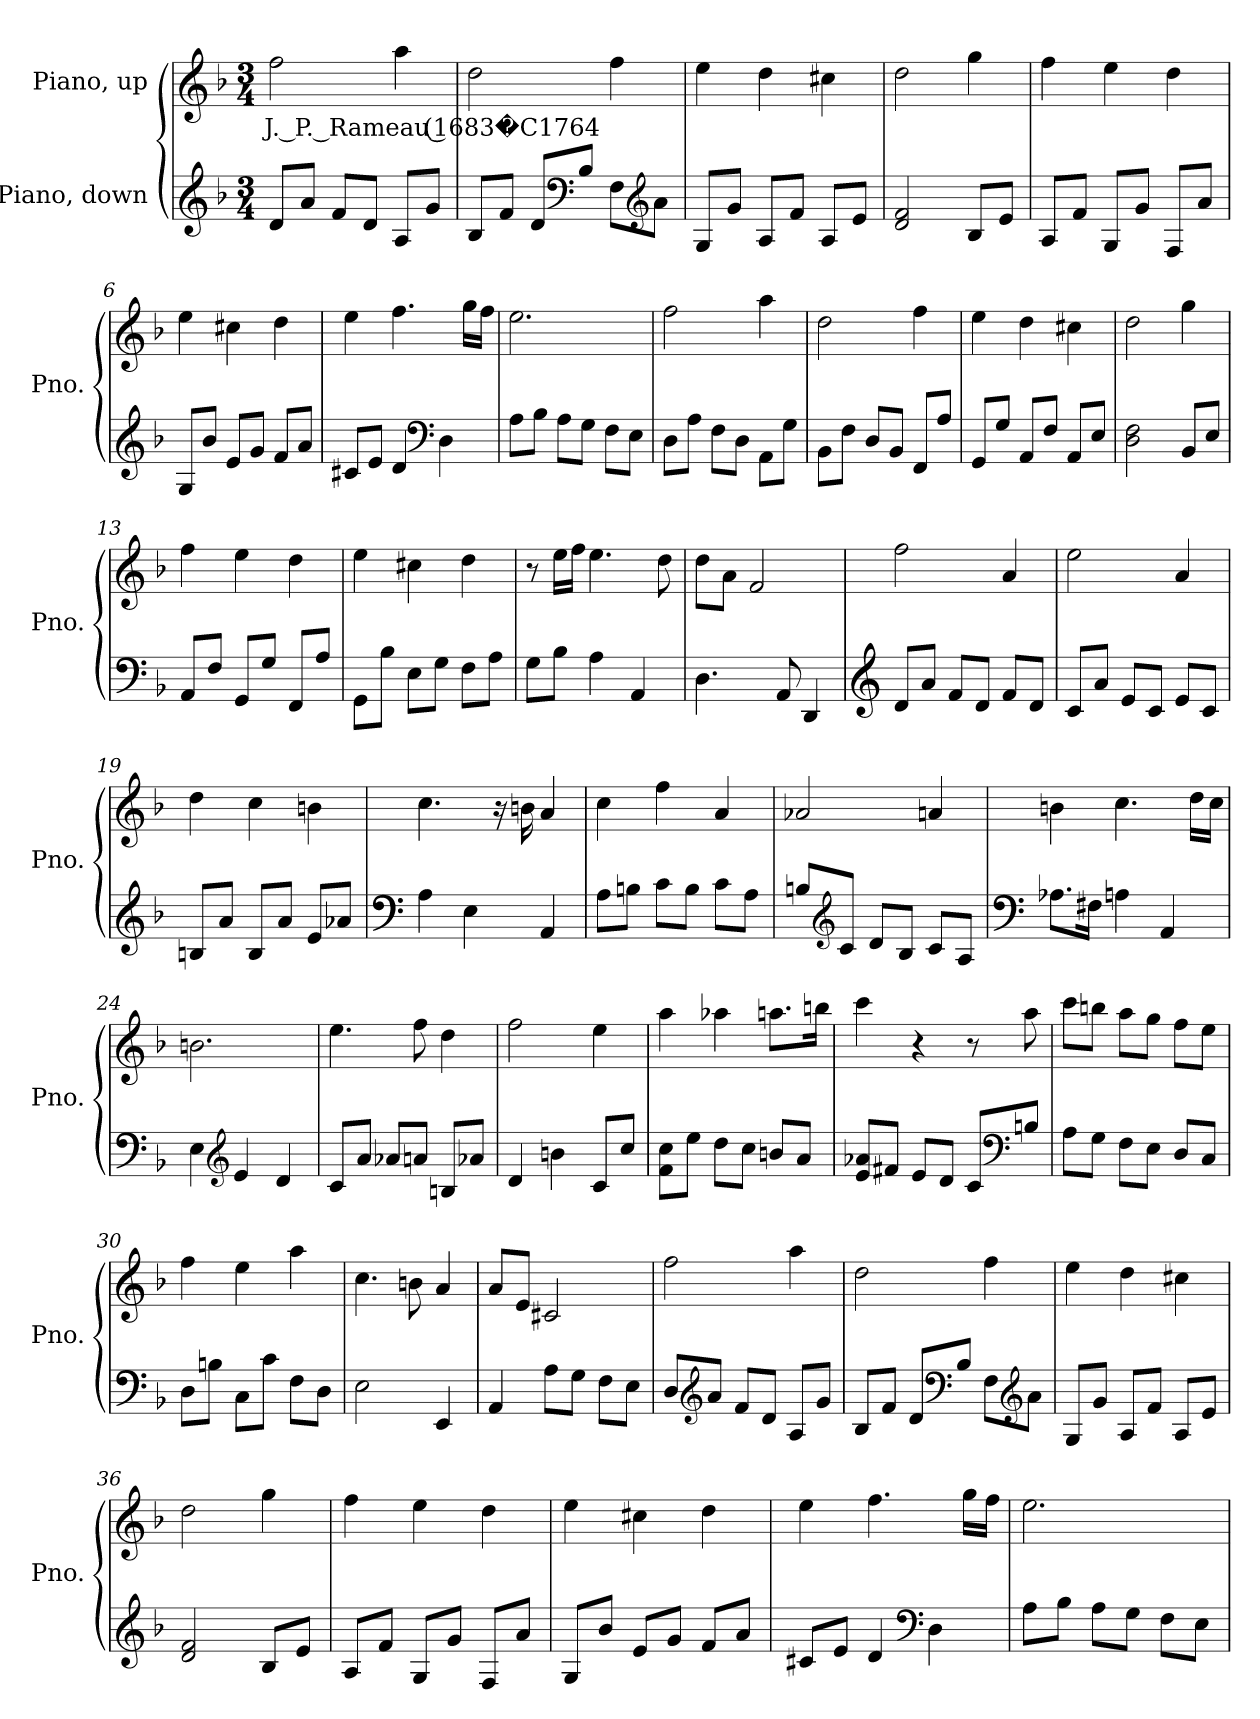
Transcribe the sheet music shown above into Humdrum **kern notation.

**kern	**kern	**text
*part2	*part1	*part1
*staff2	*staff1	*staff1
*I"Piano, down	*I"Piano, up	*
*I'Pno.	*I'Pno.	*
*clefG2	*clefG2	*
*k[b-]	*k[b-]	*
*M3/4	*M3/4	*
*MM80	*MM80	*
=1	=1	=1
!	!	!LO:LY:b
8d/L	2ff\	J. P. Rameau (1683�C1764
8a/J	.	.
8f/L	.	.
8d/J	.	.
8A/L	4aa\	.
8g/J	.	.
=2	=2	=2
8B-/L	2dd\	.
8f/J	.	.
8d/L	.	.
*clefF4	*	*
8B-/J	.	.
8F\L	4ff\	.
*clefG2	*	*
8a\J	.	.
=3	=3	=3
8G/L	4ee\	.
8g/J	.	.
8A/L	4dd\	.
8f/J	.	.
8A/L	4cc#X\	.
8e/J	.	.
=4	=4	=4
2d/ 2f/	2dd\	.
8B-/L	4gg\	.
8e/J	.	.
!!LO:LB:g=z
=5	=5	=5
8A/L	4ff\	.
8f/J	.	.
8G/L	4ee\	.
8g/J	.	.
8F/L	4dd\	.
8a/J	.	.
=6	=6	=6
8G/L	4ee\	.
8b-/J	.	.
8e/L	4cc#X\	.
8g/J	.	.
8f/L	4dd\	.
8a/J	.	.
=7	=7	=7
8c#X/L	4ee\	.
8e/J	.	.
4d/	4.ff\	.
*clefF4	*	*
4D\	.	.
.	16gg\LL	.
.	16ff\JJ	.
=8	=8	=8
8A\L	2.ee\	.
8B-\J	.	.
8A\L	.	.
8G\J	.	.
8F\L	.	.
8E\J	.	.
=9	=9	=9
8D\L	2ff\	.
8A\J	.	.
8F\L	.	.
8D\J	.	.
8AA\L	4aa\	.
8G\J	.	.
=10	=10	=10
8BB-\L	2dd\	.
8F\J	.	.
8D/L	.	.
8BB-/J	.	.
8FF/L	4ff\	.
8A/J	.	.
!!LO:LB:g=z
=11	=11	=11
8GG/L	4ee\	.
8G/J	.	.
8AA/L	4dd\	.
8F/J	.	.
8AA/L	4cc#X\	.
8E/J	.	.
=12	=12	=12
2D\ 2F\	2dd\	.
8BB-/L	4gg\	.
8E/J	.	.
=13	=13	=13
8AA/L	4ff\	.
8F/J	.	.
8GG/L	4ee\	.
8G/J	.	.
8FF/L	4dd\	.
8A/J	.	.
=14	=14	=14
8GG\L	4ee\	.
8B-\J	.	.
8E\L	4cc#X\	.
8G\J	.	.
8F\L	4dd\	.
8A\J	.	.
=15	=15	=15
8G\L	8r	.
8B-\J	16ee\LL	.
.	16ff\JJ	.
4A\	4.ee\	.
4AA/	.	.
.	8dd\	.
=16	=16	=16
4.D\	8dd\L	.
.	8a\J	.
.	2f/	.
8AA/	.	.
4DD/	.	.
!!LO:LB:g=z
=17	=17	=17
*clefG2	*	*
8d/L	2ff\	.
8a/J	.	.
8f/L	.	.
8d/J	.	.
8f/L	4a/	.
8d/J	.	.
=18	=18	=18
8c/L	2ee\	.
8a/J	.	.
8e/L	.	.
8c/J	.	.
8e/L	4a/	.
8c/J	.	.
=19	=19	=19
8Bn/L	4dd\	.
8a/J	.	.
8B/L	4cc\	.
8a/J	.	.
8e/L	4bn\	.
8a-X/J	.	.
=20	=20	=20
*clefF4	*	*
4A\	4.cc\	.
4E\	.	.
.	16r	.
.	16bn\	.
4AA/	4a/	.
=21	=21	=21
8A\L	4cc\	.
8Bn\J	.	.
8c\L	4ff\	.
8B\J	.	.
8c\L	4a/	.
8A\J	.	.
!!LO:LB:g=z
=22	=22	=22
8Bn/L	2a-X/	.
*clefG2	*	*
8c/J	.	.
8d/L	.	.
8B/J	.	.
8c/L	4an/	.
8A/J	.	.
=23	=23	=23
*clefF4	*	*
8.A-X\L	4bn\	.
16F#X\Jk	.	.
4An\	4.cc\	.
4AA/	.	.
.	16dd\LL	.
.	16cc\JJ	.
=24	=24	=24
4E\	2.bn\	.
*clefG2	*	*
4e/	.	.
4d/	.	.
=25	=25	=25
8c/L	4.ee\	.
8a/J	.	.
8a-X/L	.	.
8an/J	8ff\	.
8Bn/L	4dd\	.
8a-X/J	.	.
=26	=26	=26
4d/	2ff\	.
4bn\	.	.
8c/L	4ee\	.
8cc/J	.	.
!!LO:LB:g=z
=27	=27	=27
8f\ 8cc\L	4aa\	.
8ee\J	.	.
8dd\L	4aa-X\	.
8cc\J	.	.
8bn/L	8.aan\L	.
8a/J	.	.
.	16bbn\Jk	.
=28	=28	=28
8e/ 8a-X/L	4ccc\	.
8f#X/J	.	.
8e/L	4r	.
8d/J	.	.
8c/L	8r	.
*clefF4	*	*
8Bn/J	8aa\	.
=29	=29	=29
8A\L	8ccc\L	.
8G\J	8bbn\J	.
8F\L	8aa\L	.
8E\J	8gg\J	.
8D/L	8ff\L	.
8C/J	8ee\J	.
=30	=30	=30
8D\L	4ff\	.
8Bn\J	.	.
8C\L	4ee\	.
8c\J	.	.
8F\L	4aa\	.
8D\J	.	.
=31	=31	=31
2E\	4.cc\	.
.	8bn\	.
4EE/	4a/	.
!!LO:PB:g=z
=32	=32	=32
4AA/	8a/L	.
.	8e/J	.
8A\L	2c#X/	.
8G\J	.	.
8F\L	.	.
8E\J	.	.
=33	=33	=33
8D/L	2ff\	.
*clefG2	*	*
8a/J	.	.
8f/L	.	.
8d/J	.	.
8A/L	4aa\	.
8g/J	.	.
=34	=34	=34
8B-/L	2dd\	.
8f/J	.	.
8d/L	.	.
*clefF4	*	*
8B-/J	.	.
8F\L	4ff\	.
*clefG2	*	*
8a\J	.	.
=35	=35	=35
8G/L	4ee\	.
8g/J	.	.
8A/L	4dd\	.
8f/J	.	.
8A/L	4cc#X\	.
8e/J	.	.
=36	=36	=36
2d/ 2f/	2dd\	.
8B-/L	4gg\	.
8e/J	.	.
=37	=37	=37
8A/L	4ff\	.
8f/J	.	.
8G/L	4ee\	.
8g/J	.	.
8F/L	4dd\	.
8a/J	.	.
!!LO:LB:g=z
=38	=38	=38
8G/L	4ee\	.
8b-/J	.	.
8e/L	4cc#X\	.
8g/J	.	.
8f/L	4dd\	.
8a/J	.	.
=39	=39	=39
8c#X/L	4ee\	.
8e/J	.	.
4d/	4.ff\	.
*clefF4	*	*
4D\	.	.
.	16gg\LL	.
.	16ff\JJ	.
=40	=40	=40
8A\L	2.ee\	.
8B-\J	.	.
8A\L	.	.
8G\J	.	.
8F\L	.	.
8E\J	.	.
=	=	=
*-	*-	*-
